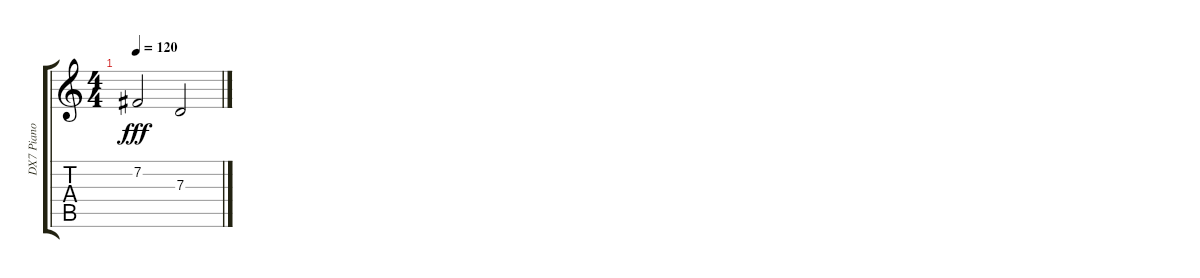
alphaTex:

\track ("DX7 Piano" "DX7 Piano") {instrument electricpiano2}
\staff {score tabs}
\tuning (E4 B3 G3 D3 A2 E2) {hide}
\ts (4 4)
\tempo 120
\clef g2
\ks c
7.2.2{dy fff} 7.3.2
